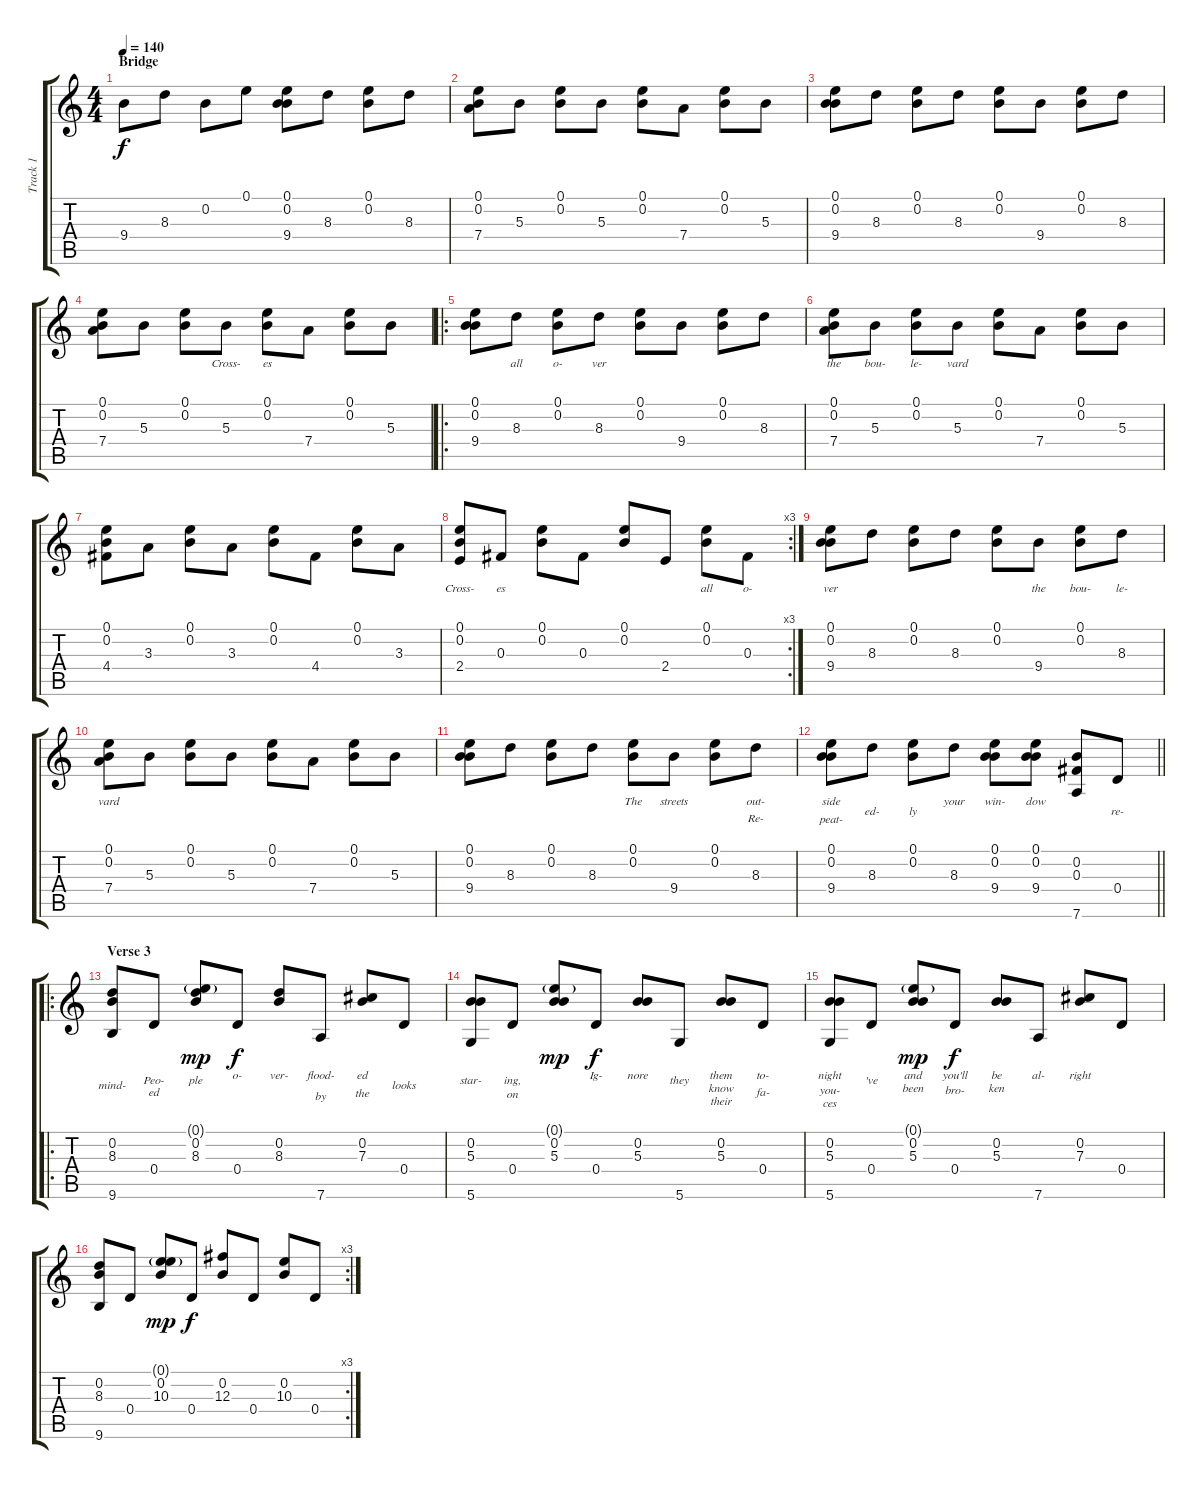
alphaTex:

\track ("Track 1" "Track 1") {instrument acousticguitarsteel}
\staff {score tabs}
\tuning (E4 B3 Gb3 D3 A2 D2) {hide}
\ts (4 4)
\section ("" "Bridge")
\tempo 140
\clef g2
\ks c
9.4.8{lyrics (0 "") lyrics (1 "") lyrics (2 "") lyrics (3 "") lyrics (4 "") dy f} 8.3.8{lyrics (0 "") lyrics (1 "") lyrics (2 "") lyrics (3 "") lyrics (4 "")} 0.2.8{lyrics (0 "") lyrics (1 "") lyrics (2 "") lyrics (3 "") lyrics (4 "")} 0.1.8{lyrics (0 "") lyrics (1 "") lyrics (2 "") lyrics (3 "") lyrics (4 "")} (0.1 0.2 9.4).8{lyrics (0 "") lyrics (1 "") lyrics (2 "") lyrics (3 "") lyrics (4 "")} 8.3.8{lyrics (0 "") lyrics (1 "") lyrics (2 "") lyrics (3 "") lyrics (4 "")} (0.1 0.2).8{lyrics (0 "") lyrics (1 "") lyrics (2 "") lyrics (3 "") lyrics (4 "")} 8.3.8{lyrics (0 "") lyrics (1 "") lyrics (2 "") lyrics (3 "") lyrics (4 "")} |
(0.1 0.2 7.4).8{lyrics (0 "") lyrics (1 "") lyrics (2 "") lyrics (3 "") lyrics (4 "")} 5.3.8{lyrics (0 "") lyrics (1 "") lyrics (2 "") lyrics (3 "") lyrics (4 "")} (0.1 0.2).8{lyrics (0 "") lyrics (1 "") lyrics (2 "") lyrics (3 "") lyrics (4 "")} 5.3.8{lyrics (0 "") lyrics (1 "") lyrics (2 "") lyrics (3 "") lyrics (4 "")} (0.1 0.2).8{lyrics (0 "") lyrics (1 "") lyrics (2 "") lyrics (3 "") lyrics (4 "")} 7.4.8{lyrics (0 "") lyrics (1 "") lyrics (2 "") lyrics (3 "") lyrics (4 "")} (0.1 0.2).8{lyrics (0 "") lyrics (1 "") lyrics (2 "") lyrics (3 "") lyrics (4 "")} 5.3.8{lyrics (0 "") lyrics (1 "") lyrics (2 "") lyrics (3 "") lyrics (4 "")} |
(0.1 0.2 9.4).8{lyrics (0 "") lyrics (1 "") lyrics (2 "") lyrics (3 "") lyrics (4 "")} 8.3.8{lyrics (0 "") lyrics (1 "") lyrics (2 "") lyrics (3 "") lyrics (4 "")} (0.1 0.2).8{lyrics (0 "") lyrics (1 "") lyrics (2 "") lyrics (3 "") lyrics (4 "")} 8.3.8{lyrics (0 "") lyrics (1 "") lyrics (2 "") lyrics (3 "") lyrics (4 "")} (0.1 0.2).8{lyrics (0 "") lyrics (1 "") lyrics (2 "") lyrics (3 "") lyrics (4 "")} 9.4.8{lyrics (0 "") lyrics (1 "") lyrics (2 "") lyrics (3 "") lyrics (4 "")} (0.1 0.2).8{lyrics (0 "") lyrics (1 "") lyrics (2 "") lyrics (3 "") lyrics (4 "")} 8.3.8{lyrics (0 "") lyrics (1 "") lyrics (2 "") lyrics (3 "") lyrics (4 "")} |
(0.1 0.2 7.4).8{lyrics (0 "") lyrics (1 "") lyrics (2 "") lyrics (3 "") lyrics (4 "")} 5.3.8{lyrics (0 "") lyrics (1 "") lyrics (2 "") lyrics (3 "") lyrics (4 "")} (0.1 0.2).8{lyrics (0 "") lyrics (1 "") lyrics (2 "") lyrics (3 "") lyrics (4 "")} 5.3.8{lyrics (0 "Cross-") lyrics (1 "") lyrics (2 "") lyrics (3 "") lyrics (4 "")} (0.1 0.2).8{lyrics (0 "es") lyrics (1 "") lyrics (2 "") lyrics (3 "") lyrics (4 "")} 7.4.8{lyrics (0 "") lyrics (1 "") lyrics (2 "") lyrics (3 "") lyrics (4 "")} (0.1 0.2).8{lyrics (0 "") lyrics (1 "") lyrics (2 "") lyrics (3 "") lyrics (4 "")} 5.3.8{lyrics (0 "") lyrics (1 "") lyrics (2 "") lyrics (3 "") lyrics (4 "")} |
\ro
(0.1 0.2 9.4).8{lyrics (0 "") lyrics (1 "") lyrics (2 "") lyrics (3 "") lyrics (4 "")} 8.3.8{lyrics (0 "all") lyrics (1 "") lyrics (2 "") lyrics (3 "") lyrics (4 "")} (0.1 0.2).8{lyrics (0 "o-") lyrics (1 "") lyrics (2 "") lyrics (3 "") lyrics (4 "")} 8.3.8{lyrics (0 "ver") lyrics (1 "") lyrics (2 "") lyrics (3 "") lyrics (4 "")} (0.1 0.2).8{lyrics (0 "") lyrics (1 "") lyrics (2 "") lyrics (3 "") lyrics (4 "")} 9.4.8{lyrics (0 "") lyrics (1 "") lyrics (2 "") lyrics (3 "") lyrics (4 "")} (0.1 0.2).8{lyrics (0 "") lyrics (1 "") lyrics (2 "") lyrics (3 "") lyrics (4 "")} 8.3.8{lyrics (0 "") lyrics (1 "") lyrics (2 "") lyrics (3 "") lyrics (4 "")} |
(0.1 0.2 7.4).8{lyrics (0 "the") lyrics (1 "") lyrics (2 "") lyrics (3 "") lyrics (4 "")} 5.3.8{lyrics (0 "bou-") lyrics (1 "") lyrics (2 "") lyrics (3 "") lyrics (4 "")} (0.1 0.2).8{lyrics (0 "le-") lyrics (1 "") lyrics (2 "") lyrics (3 "") lyrics (4 "")} 5.3.8{lyrics (0 "vard") lyrics (1 "") lyrics (2 "") lyrics (3 "") lyrics (4 "")} (0.1 0.2).8{lyrics (0 "") lyrics (1 "") lyrics (2 "") lyrics (3 "") lyrics (4 "")} 7.4.8{lyrics (0 "") lyrics (1 "") lyrics (2 "") lyrics (3 "") lyrics (4 "")} (0.1 0.2).8{lyrics (0 "") lyrics (1 "") lyrics (2 "") lyrics (3 "") lyrics (4 "")} 5.3.8{lyrics (0 "") lyrics (1 "") lyrics (2 "") lyrics (3 "") lyrics (4 "")} |
(0.1 0.2 4.4).8{lyrics (0 "") lyrics (1 "") lyrics (2 "") lyrics (3 "") lyrics (4 "")} 3.3.8{lyrics (0 "") lyrics (1 "") lyrics (2 "") lyrics (3 "") lyrics (4 "")} (0.1 0.2).8{lyrics (0 "") lyrics (1 "") lyrics (2 "") lyrics (3 "") lyrics (4 "")} 3.3.8{lyrics (0 "") lyrics (1 "") lyrics (2 "") lyrics (3 "") lyrics (4 "")} (0.1 0.2).8{lyrics (0 "") lyrics (1 "") lyrics (2 "") lyrics (3 "") lyrics (4 "")} 4.4.8{lyrics (0 "") lyrics (1 "") lyrics (2 "") lyrics (3 "") lyrics (4 "")} (0.1 0.2).8{lyrics (0 "") lyrics (1 "") lyrics (2 "") lyrics (3 "") lyrics (4 "")} 3.3.8{lyrics (0 "") lyrics (1 "") lyrics (2 "") lyrics (3 "") lyrics (4 "")} |
\rc 3
(0.1 0.2 2.4).8{lyrics (0 "Cross-") lyrics (1 "") lyrics (2 "") lyrics (3 "") lyrics (4 "")} 0.3.8{lyrics (0 "es") lyrics (1 "") lyrics (2 "") lyrics (3 "") lyrics (4 "")} (0.1 0.2).8{lyrics (0 "") lyrics (1 "") lyrics (2 "") lyrics (3 "") lyrics (4 "")} 0.3.8{lyrics (0 "") lyrics (1 "") lyrics (2 "") lyrics (3 "") lyrics (4 "")} (0.1 0.2).8{lyrics (0 "") lyrics (1 "") lyrics (2 "") lyrics (3 "") lyrics (4 "")} 2.4.8{lyrics (0 "") lyrics (1 "") lyrics (2 "") lyrics (3 "") lyrics (4 "")} (0.1 0.2).8{lyrics (0 "all") lyrics (1 "") lyrics (2 "") lyrics (3 "") lyrics (4 "")} 0.3.8{lyrics (0 "o-") lyrics (1 "") lyrics (2 "") lyrics (3 "") lyrics (4 "")} |
(0.1 0.2 9.4).8{lyrics (0 "ver") lyrics (1 "") lyrics (2 "") lyrics (3 "") lyrics (4 "")} 8.3.8{lyrics (0 "") lyrics (1 "") lyrics (2 "") lyrics (3 "") lyrics (4 "")} (0.1 0.2).8{lyrics (0 "") lyrics (1 "") lyrics (2 "") lyrics (3 "") lyrics (4 "")} 8.3.8{lyrics (0 "") lyrics (1 "") lyrics (2 "") lyrics (3 "") lyrics (4 "")} (0.1 0.2).8{lyrics (0 "") lyrics (1 "") lyrics (2 "") lyrics (3 "") lyrics (4 "")} 9.4.8{lyrics (0 "the") lyrics (1 "") lyrics (2 "") lyrics (3 "") lyrics (4 "")} (0.1 0.2).8{lyrics (0 "bou-") lyrics (1 "") lyrics (2 "") lyrics (3 "") lyrics (4 "")} 8.3.8{lyrics (0 "le-") lyrics (1 "") lyrics (2 "") lyrics (3 "") lyrics (4 "")} |
(0.1 0.2 7.4).8{lyrics (0 "vard") lyrics (1 "") lyrics (2 "") lyrics (3 "") lyrics (4 "")} 5.3.8{lyrics (0 "") lyrics (1 "") lyrics (2 "") lyrics (3 "") lyrics (4 "")} (0.1 0.2).8{lyrics (0 "") lyrics (1 "") lyrics (2 "") lyrics (3 "") lyrics (4 "")} 5.3.8{lyrics (0 "") lyrics (1 "") lyrics (2 "") lyrics (3 "") lyrics (4 "")} (0.1 0.2).8{lyrics (0 "") lyrics (1 "") lyrics (2 "") lyrics (3 "") lyrics (4 "")} 7.4.8{lyrics (0 "") lyrics (1 "") lyrics (2 "") lyrics (3 "") lyrics (4 "")} (0.1 0.2).8{lyrics (0 "") lyrics (1 "") lyrics (2 "") lyrics (3 "") lyrics (4 "")} 5.3.8{lyrics (0 "") lyrics (1 "") lyrics (2 "") lyrics (3 "") lyrics (4 "")} |
(0.1 0.2 9.4).8{lyrics (0 "") lyrics (1 "") lyrics (2 "") lyrics (3 "") lyrics (4 "")} 8.3.8{lyrics (0 "") lyrics (1 "") lyrics (2 "") lyrics (3 "") lyrics (4 "")} (0.1 0.2).8{lyrics (0 "") lyrics (1 "") lyrics (2 "") lyrics (3 "") lyrics (4 "")} 8.3.8{lyrics (0 "") lyrics (1 "") lyrics (2 "") lyrics (3 "") lyrics (4 "")} (0.1 0.2).8{lyrics (0 "The") lyrics (1 "") lyrics (2 "") lyrics (3 "") lyrics (4 "")} 9.4.8{lyrics (0 "streets") lyrics (1 "") lyrics (2 "") lyrics (3 "") lyrics (4 "")} (0.1 0.2).8{lyrics (0 "") lyrics (1 "") lyrics (2 "") lyrics (3 "") lyrics (4 "")} 8.3.8{lyrics (0 "out-") lyrics (1 "") lyrics (2 "Re-") lyrics (3 "") lyrics (4 "")} |
\barLineRight lightlight
(0.1 0.2 9.4).8{lyrics (0 "side") lyrics (1 "") lyrics (2 "peat-") lyrics (3 "") lyrics (4 "")} 8.3.8{lyrics (0 "") lyrics (1 "") lyrics (2 "ed-") lyrics (3 "") lyrics (4 "")} (0.1 0.2).8{lyrics (0 "") lyrics (1 "") lyrics (2 "ly") lyrics (3 "") lyrics (4 "")} 8.3.8{lyrics (0 "your") lyrics (1 "") lyrics (2 "") lyrics (3 "") lyrics (4 "")} (0.1 0.2 9.4).8{lyrics (0 "win-") lyrics (1 "") lyrics (2 "") lyrics (3 "") lyrics (4 "")} (0.1 0.2 9.4).8{lyrics (0 "dow") lyrics (1 "") lyrics (2 "") lyrics (3 "") lyrics (4 "")} (0.2 0.3 7.6).8{lyrics (0 "") lyrics (1 "") lyrics (2 "") lyrics (3 "") lyrics (4 "")} 0.4.8{lyrics (0 "") lyrics (1 "") lyrics (2 "re-") lyrics (3 "") lyrics (4 "")} |
\ro
\section ("" "Verse 3")
(0.2 8.3 9.6).8{lyrics (0 "") lyrics (1 "") lyrics (2 "mind-") lyrics (3 "") lyrics (4 "")} 0.4.8{lyrics (0 "") lyrics (1 "Peo-") lyrics (2 "ed") lyrics (3 "") lyrics (4 "")} (0.1{g} 0.2 8.3).8{lyrics (0 "") lyrics (1 "ple") lyrics (2 "") lyrics (3 "") lyrics (4 "") dy mp} 0.4.8{lyrics (0 "o-") lyrics (1 "") lyrics (2 "") lyrics (3 "") lyrics (4 "") dy f} (0.2 8.3).8{lyrics (0 "ver-") lyrics (1 "") lyrics (2 "") lyrics (3 "") lyrics (4 "")} 7.6.8{lyrics (0 "flood-") lyrics (1 "") lyrics (2 "by") lyrics (3 "") lyrics (4 "")} (0.2 7.3).8{lyrics (0 "ed") lyrics (1 "") lyrics (2 "the") lyrics (3 "") lyrics (4 "")} 0.4.8{lyrics (0 "") lyrics (1 "") lyrics (2 "looks") lyrics (3 "") lyrics (4 "")} |
(0.2 5.3 5.6).8{lyrics (0 "") lyrics (1 "star-") lyrics (2 "") lyrics (3 "") lyrics (4 "")} 0.4.8{lyrics (0 "") lyrics (1 "ing,") lyrics (2 "on") lyrics (3 "") lyrics (4 "")} (0.1{g} 0.2 5.3).8{lyrics (0 "") lyrics (1 "") lyrics (2 "") lyrics (3 "") lyrics (4 "") dy mp} 0.4.8{lyrics (0 "Ig-") lyrics (1 "") lyrics (2 "") lyrics (3 "") lyrics (4 "") dy f} (0.2 5.3).8{lyrics (0 "nore") lyrics (1 "") lyrics (2 "") lyrics (3 "") lyrics (4 "")} 5.6.8{lyrics (0 "") lyrics (1 "they") lyrics (2 "") lyrics (3 "") lyrics (4 "")} (0.2 5.3).8{lyrics (0 "them") lyrics (1 "know") lyrics (2 "their") lyrics (3 "") lyrics (4 "")} 0.4.8{lyrics (0 "to-") lyrics (1 "") lyrics (2 "fa-") lyrics (3 "") lyrics (4 "")} |
(0.2 5.3 5.6).8{lyrics (0 "night") lyrics (1 "you-") lyrics (2 "ces") lyrics (3 "") lyrics (4 "")} 0.4.8{lyrics (0 "") lyrics (1 "'ve") lyrics (2 "") lyrics (3 "") lyrics (4 "")} (0.1{g} 0.2 5.3).8{lyrics (0 "and") lyrics (1 "been") lyrics (2 "") lyrics (3 "") lyrics (4 "") dy mp} 0.4.8{lyrics (0 "you'll") lyrics (1 "bro-") lyrics (2 "") lyrics (3 "") lyrics (4 "") dy f} (0.2 5.3).8{lyrics (0 "be") lyrics (1 "ken") lyrics (2 "") lyrics (3 "") lyrics (4 "")} 7.6.8{lyrics (0 "al-") lyrics (1 "") lyrics (2 "") lyrics (3 "") lyrics (4 "")} (0.2 7.3).8{lyrics (0 "right") lyrics (1 "") lyrics (2 "") lyrics (3 "") lyrics (4 "")} 0.4.8{lyrics (0 "") lyrics (1 "") lyrics (2 "") lyrics (3 "") lyrics (4 "")} |
\rc 3
(0.2 8.3 9.6).8{lyrics (0 "") lyrics (1 "") lyrics (2 "") lyrics (3 "") lyrics (4 "")} 0.4.8{lyrics (0 "") lyrics (1 "") lyrics (2 "") lyrics (3 "") lyrics (4 "")} (0.1{g} 0.2 10.3).8{lyrics (0 "") lyrics (1 "") lyrics (2 "") lyrics (3 "") lyrics (4 "") dy mp} 0.4.8{lyrics (0 "") lyrics (1 "") lyrics (2 "") lyrics (3 "") lyrics (4 "") dy f} (0.2 12.3).8{lyrics (0 "") lyrics (1 "") lyrics (2 "") lyrics (3 "") lyrics (4 "")} 0.4.8{lyrics (0 "") lyrics (1 "") lyrics (2 "") lyrics (3 "") lyrics (4 "")} (0.2 10.3).8{lyrics (0 "") lyrics (1 "") lyrics (2 "") lyrics (3 "") lyrics (4 "")} 0.4.8{lyrics (0 "") lyrics (1 "") lyrics (2 "") lyrics (3 "") lyrics (4 "")}
